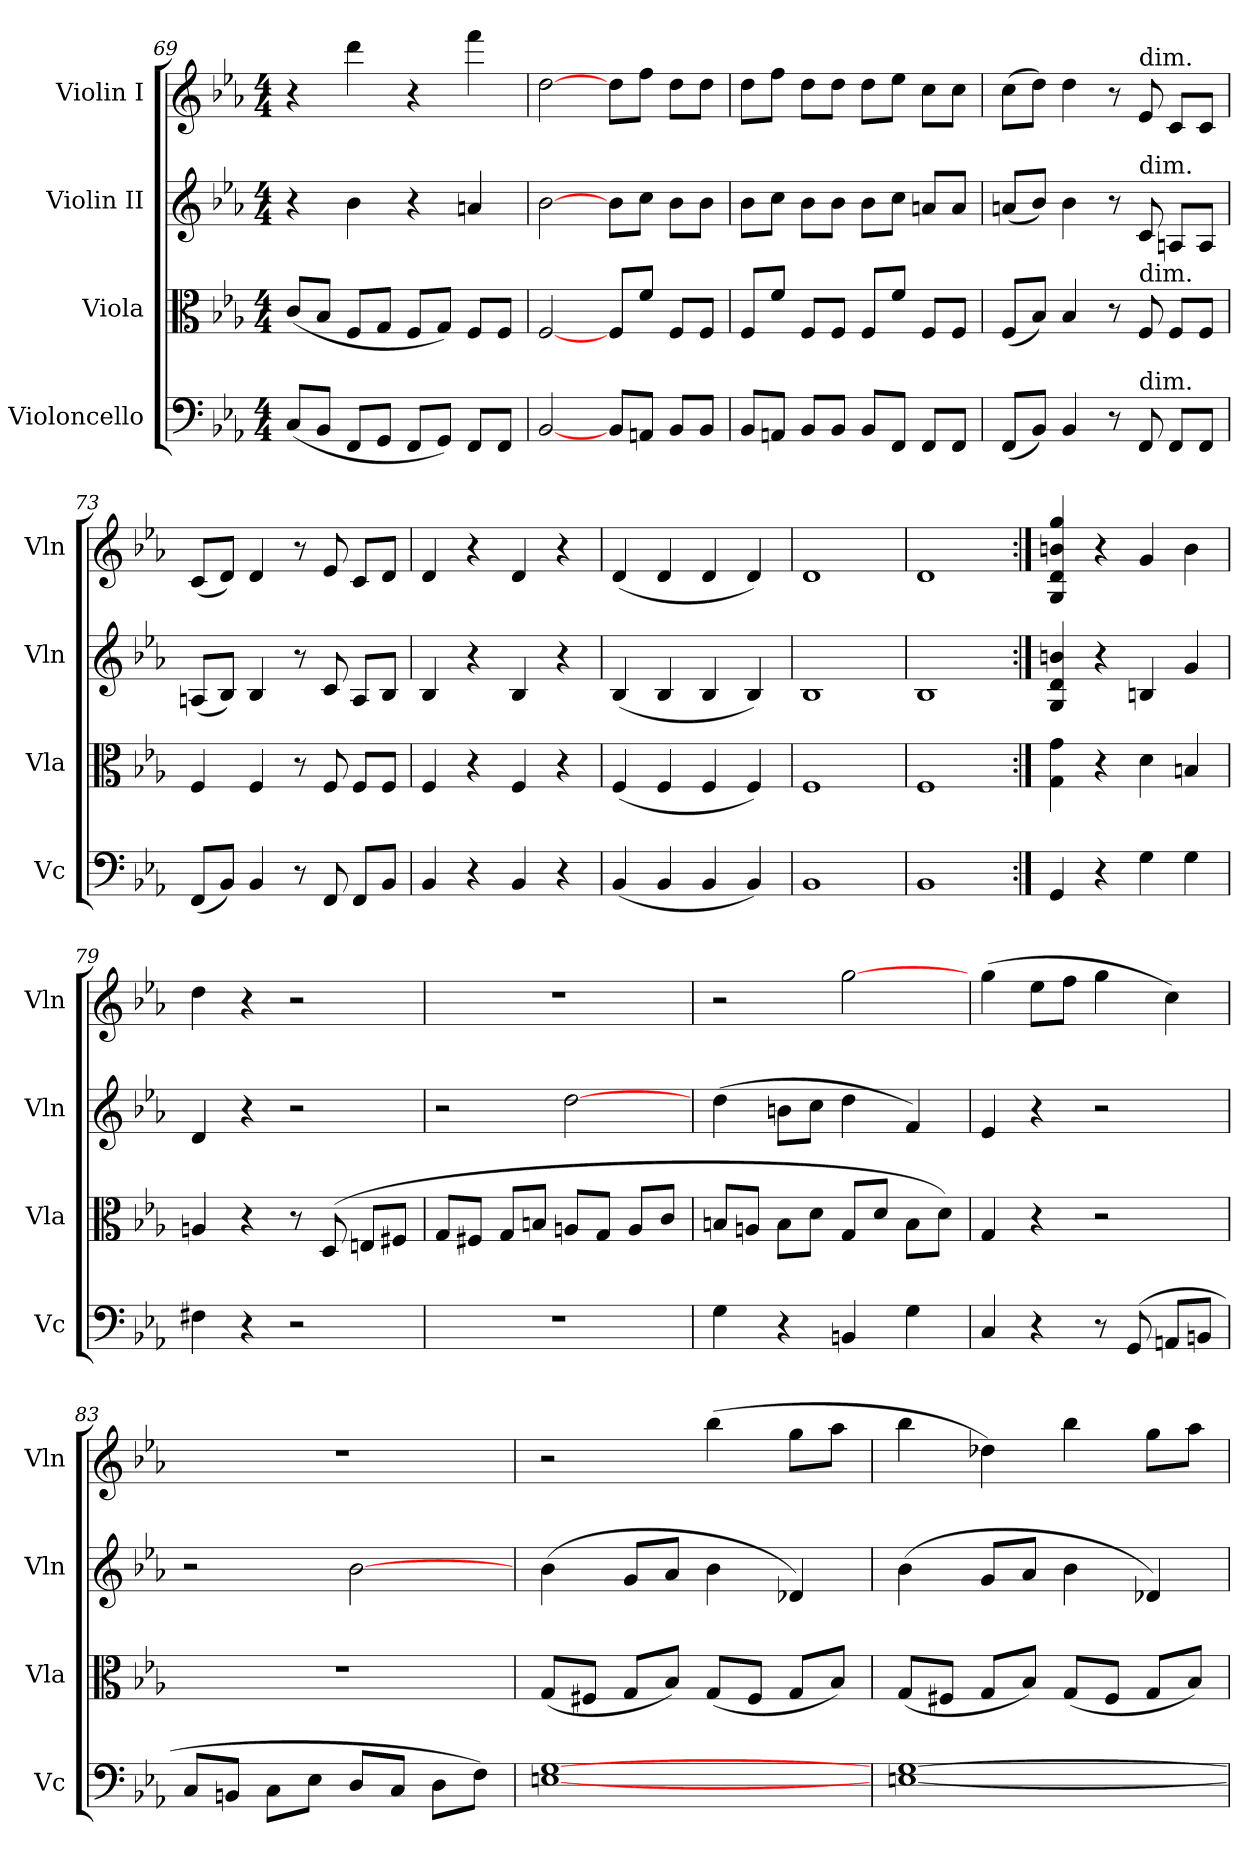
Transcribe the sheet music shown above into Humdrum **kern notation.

**kern	**kern	**kern	**kern
*part4	*part3	*part2	*part1
*staff4	*staff3	*staff2	*staff1
*I"Violoncello	*I"Viola	*I"Violin II	*I"Violin I
*I'Vc	*I'Vla	*I'Vln	*I'Vln
*clefF4	*clefC3	*clefG2	*clefG2
*k[b-e-a-]	*k[b-e-a-]	*k[b-e-a-]	*k[b-e-a-]
*E-:	*E-:	*E-:	*E-:
*M4/4	*M4/4	*M4/4	*M4/4
=69	=69	=69	=69
(8C/L	(8c/L	4r	4r
8BB-/J	8B-/J	.	.
8FF/L	8F/L	4b-	4ddd
8GG/J	8G/J	.	.
8FF/L	8F/L	4r	4r
8GG/J)	8G/J)	.	.
8FF/L	8F/L	4an	4fff
8FF/J	8F/J	.	.
=70	=70	=70	=70
[2BB-	[2F	[2b-	[2dd
8BB-/L	8F/L	8b-\L	8dd\L
8AAn/J	8f/J	8cc\J	8ff\J
8BB-/L	8F/L	8b-\L	8dd\L
8BB-/J	8F/J	8b-\J	8dd\J
=71	=71	=71	=71
8BB-/L	8F/L	8b-\L	8dd\L
8AAn/J	8f/J	8cc\J	8ff\J
8BB-/L	8F/L	8b-\L	8dd\L
8BB-/J	8F/J	8b-\J	8dd\J
8BB-/L	8F/L	8b-\L	8dd\L
8FF/J	8f/J	8cc\J	8ee-\J
8FF/L	8F/L	8an/L	8cc\L
8FF/J	8F/J	8a/J	8cc\J
=72	=72	=72	=72
(8FF/L	(8F/L	(8an/L	(8cc\L
8BB-/J)	8B-/J)	8b-/J)	8dd\J)
4BB-	4B-	4b-	4dd
8r	8r	8r	8r
!	!	!	!LO:TX:a:t=dim.
!	!	!LO:TX:a:t=dim.	!
!	!LO:TX:a:t=dim.	!	!
!LO:TX:a:t=dim.	!	!	!
8FF	8F	8c	8e-
8FF/L	8F/L	8An/L	8c/L
8FF/J	8F/J	8A/J	8c/J
=73	=73	=73	=73
(8FF/L	4F	(8An/L	(8c/L
8BB-/J)	.	8B-/J)	8d/J)
4BB-	4F	4B-	4d
8r	8r	8r	8r
8FF	8F	8c	8e-
8FF/L	8F/L	8A/L	8c/L
8BB-/J	8F/J	8B-/J	8d/J
=74	=74	=74	=74
4BB-	4F	4B-	4d
4r	4r	4r	4r
4BB-	4F	4B-	4d
4r	4r	4r	4r
=75	=75	=75	=75
(4BB-	(4F	(4B-	(4d
4BB-	4F	4B-	4d
4BB-	4F	4B-	4d
4BB-)	4F)	4B-)	4d)
=76	=76	=76	=76
1BB-	1F	1B-	1d
=77	=77	=77	=77
1BB-	1F	1B-	1d
=78:|!	=78:|!	=78:|!	=78:|!
4GG	4G 4g	4G 4d 4bn	4G 4d 4bn 4gg
4r	4r	4r	4r
4G	4d	4Bn	4g
4G	4Bn	4g	4b
=79	=79	=79	=79
4F#X	4An	4d	4dd
4r	4r	4r	4r
2r	8r	2r	2r
.	(8D	.	.
.	8En/L	.	.
.	8F#X/J	.	.
=80	=80	=80	=80
1r	8G/L	2r	1r
.	8F#X/J	.	.
.	8G/L	.	.
.	8Bn/J	.	.
.	8An/L	[2dd	.
.	8G/J	.	.
.	8A/L	.	.
.	8c/J	.	.
=81	=81	=81	=81
4G	8Bn/L	(4dd	2r
.	8An/J	.	.
4r	8B\L	8bn\L	.
.	8d\J	8cc\J	.
4BBn	8G/L	4dd	[2gg
.	8d/J	.	.
4G	8B\L	4f)	.
.	8d\J)	.	.
=82	=82	=82	=82
4C	4G	4e-	(4gg
4r	4r	4r	8ee-\L
.	.	.	8ff\J
8r	2r	2r	4gg
(8GG	.	.	.
8AAn/L	.	.	4cc)
8BBn/J	.	.	.
=83	=83	=83	=83
8C/L	1r	2r	1r
8BBn/J	.	.	.
8C\L	.	.	.
8E-\J	.	.	.
8D/L	.	[2b-	.
8C/J	.	.	.
8D\L	.	.	.
8F\J)	.	.	.
=84	=84	=84	=84
[1En [1G	(8G/L	(4b-	2r
.	8F#X/J	.	.
.	8G/L	8g/L	.
.	8B-/J)	8a-/J	.
.	(8G/L	4b-	(4bb-
.	8F#/J	.	.
.	8G/L	4d-X)	8gg\L
.	8B-/J)	.	8aa-\J
=85	=85	=85	=85
[1En [1G	(8G/L	(4b-	4bb-
.	8F#X/J	.	.
.	8G/L	8g/L	4dd-X)
.	8B-/J)	8a-/J	.
.	(8G/L	4b-	4bb-
.	8F#/J	.	.
.	8G/L	4d-X)	8gg\L
.	8B-/J)	.	8aa-\J
=	=	=	=
*-	*-	*-	*-
